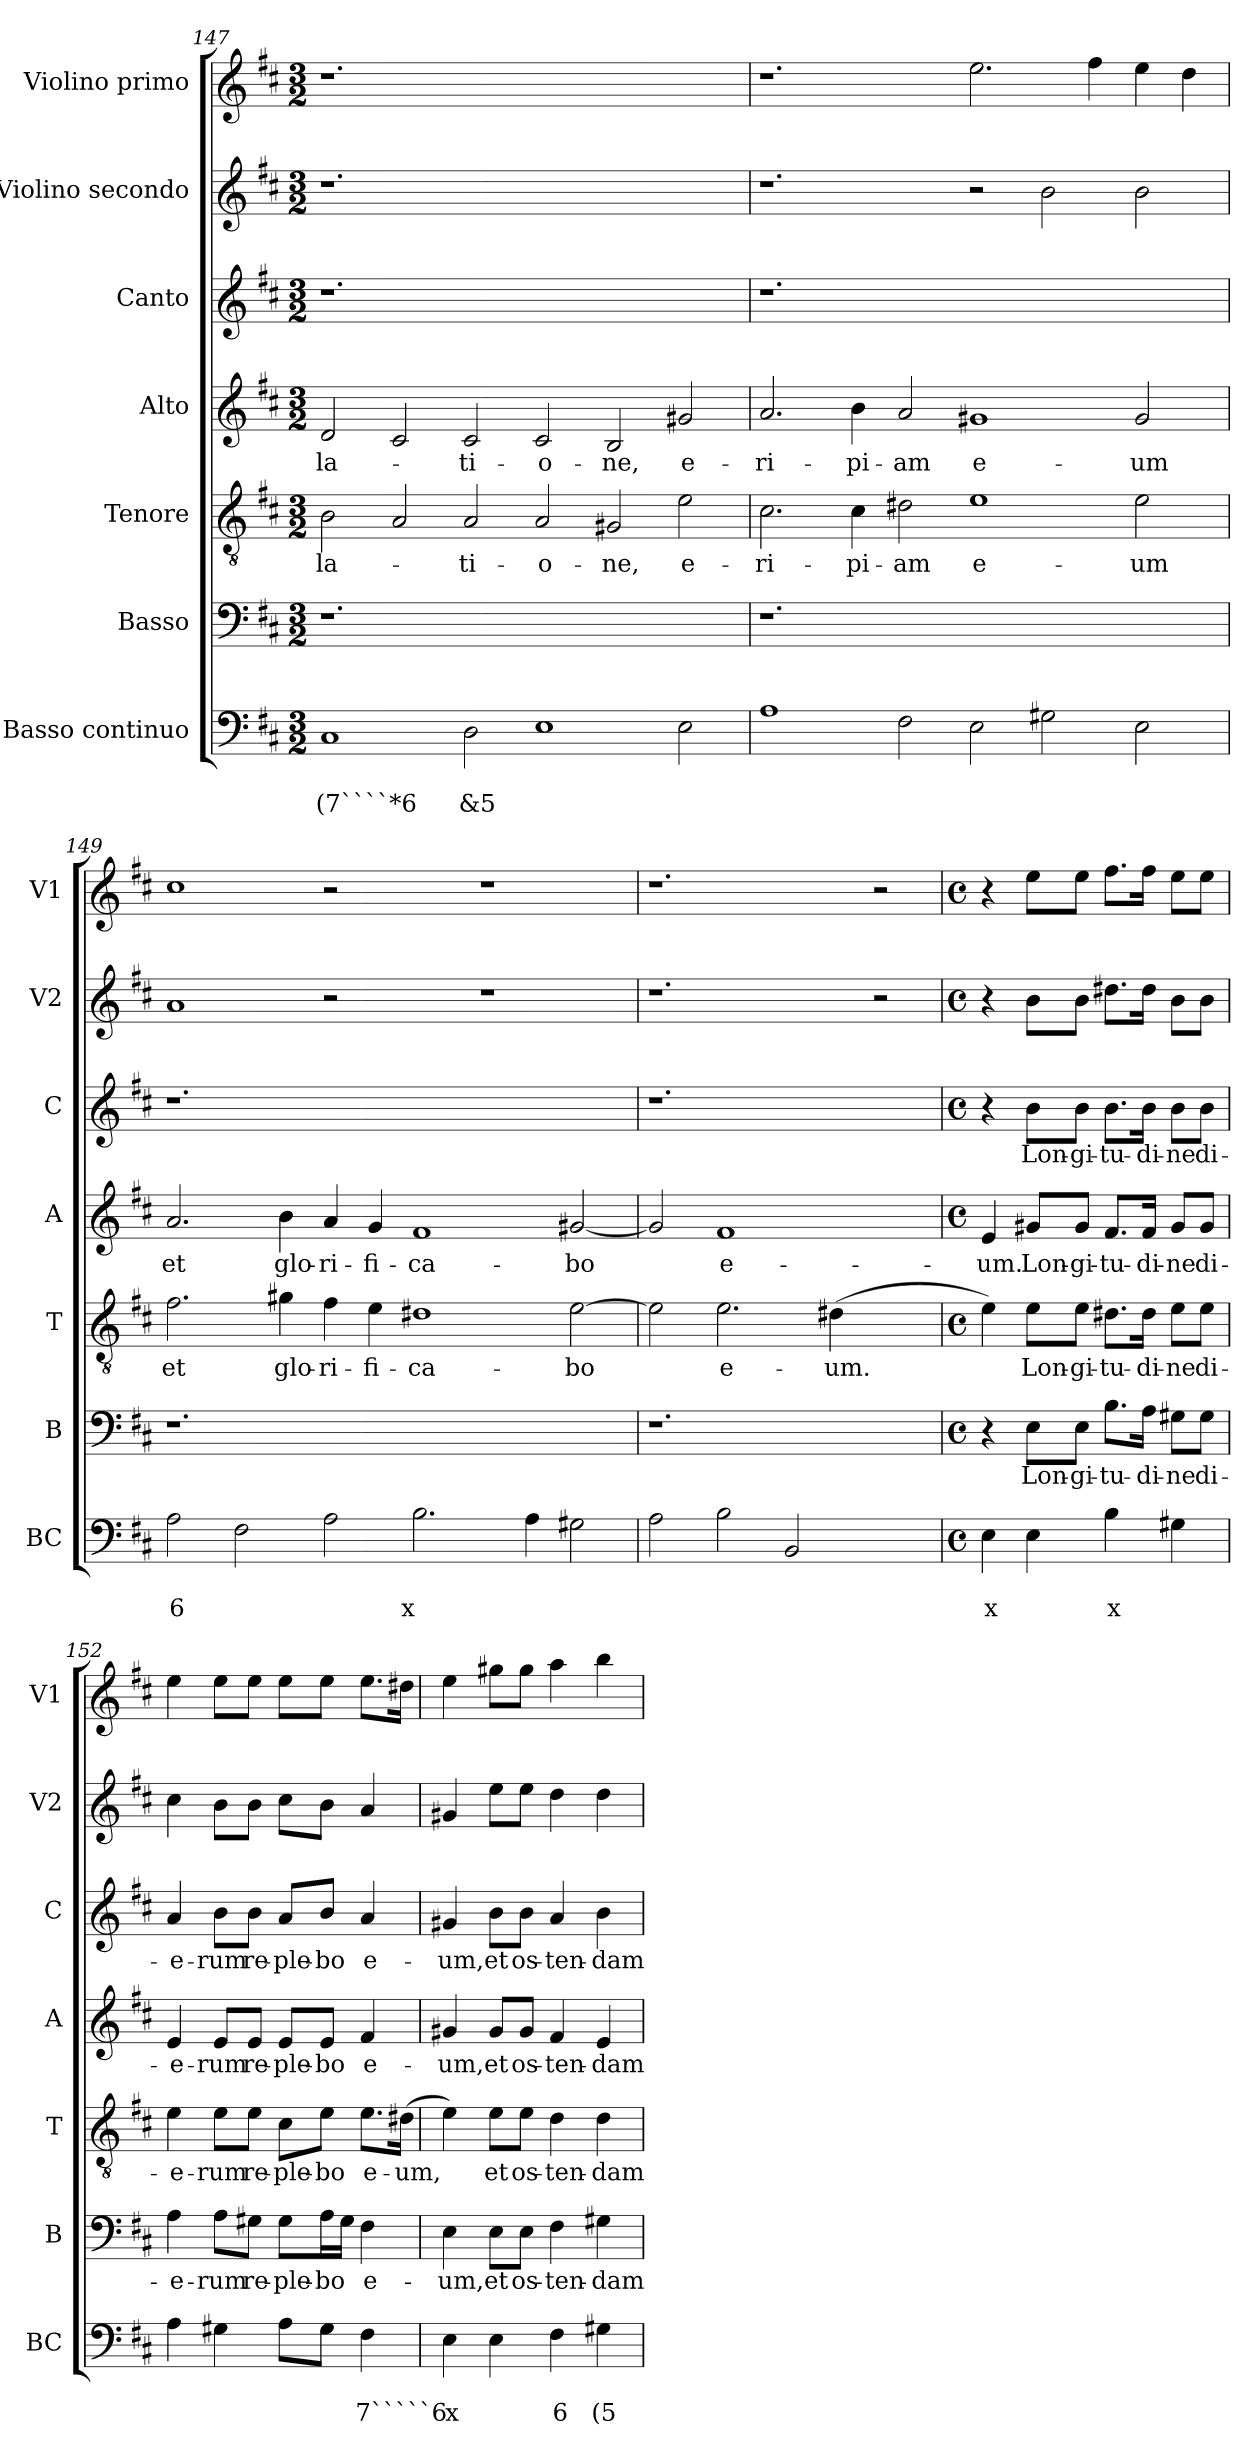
**kern	**text	**text	**kern	**text	**kern	**text	**kern	**text	**kern	**text	**kern	**kern
*part7	*part7	*part7	*part6	*part6	*part5	*part5	*part4	*part4	*part3	*part3	*part2	*part1
*staff7	*staff7	*staff7	*staff6	*staff6	*staff5	*staff5	*staff4	*staff4	*staff3	*staff3	*staff2	*staff1
*I"Basso continuo	*	*	*I"Basso	*	*I"Tenore	*	*I"Alto	*	*I"Canto	*	*I"Violino secondo	*I"Violino primo
*I'BC	*	*	*I'B	*	*I'T	*	*I'A	*	*I'C	*	*I'V2	*I'V1
*clefF4	*	*	*clefF4	*	*clefGv2	*	*clefG2	*	*clefG2	*	*clefG2	*clefG2
*k[f#c#]	*	*	*k[f#c#]	*	*k[f#c#]	*	*k[f#c#]	*	*k[f#c#]	*	*k[f#c#]	*k[f#c#]
*D:	*	*	*D:	*	*D:	*	*D:	*	*D:	*	*D:	*D:
*M3/2	*	*	*M3/2	*	*M3/2	*	*M3/2	*	*M3/2	*	*M3/2	*M3/2
=147	=147	=147	=147	=147	=147	=147	=147	=147	=147	=147	=147	=147
!	!	!LO:LY:b	!	!	!	!LO:LY:b	!	!LO:LY:b	!	!	!	!
1C#	.	(7````*6	1.r	.	2B\	-la-	2d/	-la-	1.r	.	1.r	1.r
.	.	.	.	.	2A/	.	2c#/	.	.	.	.	.
!	!	!LO:LY:b	!	!	!	!LO:LY:b	!	!LO:LY:b	!	!	!	!
2D\	.	&5	.	.	2A/	-ti-	2c#/	-ti-	.	.	.	.
!	!	!	!	!	!	!LO:LY:b	!	!LO:LY:b	!	!	!	!
1E	.	.	1.ryy	.	2A/	-o-	2c#/	-o-	1.ryy	.	1.ryy	1.ryy
!	!	!	!	!	!	!LO:LY:b	!	!LO:LY:b	!	!	!	!
.	.	.	.	.	2G#X/	-ne,	2B/	-ne,	.	.	.	.
!	!	!	!	!	!	!LO:LY:b	!	!LO:LY:b	!	!	!	!
2E\	.	.	.	.	2e\	e-	2g#X/	e-	.	.	.	.
!!LO:LB:g=z
=148	=148	=148	=148	=148	=148	=148	=148	=148	=148	=148	=148	=148
!	!	!	!	!	!	!LO:LY:b	!	!LO:LY:b	!	!	!	!
1A	.	.	1.r	.	2.c#\	-ri-	2.a/	-ri-	1.r	.	1.r	1.r
!	!	!	!	!	!	!LO:LY:b	!	!LO:LY:b	!	!	!	!
.	.	.	.	.	4c#\	-pi-	4b\	-pi-	.	.	.	.
!	!	!	!	!	!	!LO:LY:b	!	!LO:LY:b	!	!	!	!
2F#\	.	.	.	.	2d#X\	-am	2a/	-am	.	.	.	.
!	!	!	!	!	!	!LO:LY:b	!	!LO:LY:b	!	!	!	!
2E\	.	.	1.ryy	.	1e	e-	1g#X	e-	1.ryy	.	2r	2.ee\
2G#X\	.	.	.	.	.	.	.	.	.	.	2b\	.
.	.	.	.	.	.	.	.	.	.	.	.	4ff#\
!	!	!	!	!	!	!LO:LY:b	!	!LO:LY:b	!	!	!	!
2E\	.	.	.	.	2e\	-um	2g#/	-um	.	.	2b\	4ee\
.	.	.	.	.	.	.	.	.	.	.	.	4dd\
=149	=149	=149	=149	=149	=149	=149	=149	=149	=149	=149	=149	=149
!	!	!LO:LY:b	!	!	!	!LO:LY:b	!	!LO:LY:b	!	!	!	!
2A\	.	6	1.r	.	2.f#\	et	2.a/	et	1.r	.	1a	1cc#
2F#\	.	.	.	.	.	.	.	.	.	.	.	.
!	!	!	!	!	!	!LO:LY:b	!	!LO:LY:b	!	!	!	!
.	.	.	.	.	4g#X\	glo-	4b\	glo-	.	.	.	.
!	!	!	!	!	!	!LO:LY:b	!	!LO:LY:b	!	!	!	!
2A\	.	.	.	.	4f#\	-ri-	4a/	-ri-	.	.	2r	2r
!	!	!	!	!	!	!LO:LY:b	!	!LO:LY:b	!	!	!	!
.	.	.	.	.	4e\	-fi-	4g/	-fi-	.	.	.	.
!	!	!LO:LY:b	!	!	!	!LO:LY:b	!	!LO:LY:b	!	!	!	!
2.B\	.	x	1.ryy	.	1d#X	-ca-	1f#	-ca-	1.ryy	.	2ryy	2ryy
.	.	.	.	.	.	.	.	.	.	.	1r	1r
4A\	.	.	.	.	.	.	.	.	.	.	.	.
!	!	!	!	!	!	!LO:LY:b	!	!LO:LY:b	!	!	!	!
2G#X\	.	.	.	.	[2e\	-bo	[2g#X/	-bo	.	.	.	.
=150	=150	=150	=150	=150	=150	=150	=150	=150	=150	=150	=150	=150
2A\	.	.	1.r	.	2e\]	.	2g#/]	.	1.r	.	1.r	1.r
!	!	!	!	!	!	!LO:LY:b	!	!LO:LY:b	!	!	!	!
2B\	.	.	.	.	2.e\	e-	1f#	e-	.	.	.	.
2BB/	.	.	.	.	.	.	.	.	.	.	.	.
!	!	!	!	!	!	!LO:LY:b	!	!	!	!	!	!
.	.	.	.	.	(>4d#X\	-um.	.	.	.	.	.	.
2ryy	.	.	2ryy	.	2ryy	.	2ryy	.	2ryy	.	2r	2r
!!LO:PB:g=z
=151	=151	=151	=151	=151	=151	=151	=151	=151	=151	=151	=151	=151
*M4/4	*	*	*M4/4	*	*M4/4	*	*M4/4	*	*M4/4	*	*M4/4	*M4/4
*met(c)	*	*	*met(c)	*	*met(c)	*	*met(c)	*	*met(c)	*	*met(c)	*met(c)
!	!	!LO:LY:b	!	!	!	!	!	!LO:LY:b	!	!	!	!
4E\	.	x	4r	.	4e\)	.	4e/	-um.	4r	.	4r	4r
!	!	!	!	!LO:LY:b	!	!LO:LY:b	!	!LO:LY:b	!	!LO:LY:b	!	!
4E\	.	.	8E\L	Lon-	8e\L	Lon-	8g#X/L	Lon-	8b\L	Lon-	8b\L	8ee\L
!	!	!	!	!LO:LY:b	!	!LO:LY:b	!	!LO:LY:b	!	!LO:LY:b	!	!
.	.	.	8E\J	-gi-	8e\J	-gi-	8g#/J	-gi-	8b\J	-gi-	8b\J	8ee\J
!	!	!LO:LY:b	!	!LO:LY:b	!	!LO:LY:b	!	!LO:LY:b	!	!LO:LY:b	!	!
4B\	.	x	8.B\L	-tu-	8.d#X\L	-tu-	8.f#/L	-tu-	8.b\L	-tu-	8.dd#X\L	8.ff#\L
!	!	!	!	!LO:LY:b	!	!LO:LY:b	!	!LO:LY:b	!	!LO:LY:b	!	!
.	.	.	16A\Jk	-di-	16d#\Jk	-di-	16f#/Jk	-di-	16b\Jk	-di-	16dd#\Jk	16ff#\Jk
!	!	!	!	!LO:LY:b	!	!LO:LY:b	!	!LO:LY:b	!	!LO:LY:b	!	!
4G#X\	.	.	8G#X\L	-ne	8e\L	-ne	8g#/L	-ne	8b\L	-ne	8b\L	8ee\L
!	!	!	!	!LO:LY:b	!	!LO:LY:b	!	!LO:LY:b	!	!LO:LY:b	!	!
.	.	.	8G#\J	di-	8e\J	di-	8g#/J	di-	8b\J	di-	8b\J	8ee\J
=152	=152	=152	=152	=152	=152	=152	=152	=152	=152	=152	=152	=152
!	!	!	!	!LO:LY:b	!	!LO:LY:b	!	!LO:LY:b	!	!LO:LY:b	!	!
4A\	.	.	4A\	-e-	4e\	-e-	4e/	-e-	4a/	-e-	4cc#\	4ee\
!	!	!	!	!LO:LY:b	!	!LO:LY:b	!	!LO:LY:b	!	!LO:LY:b	!	!
4G#X\	.	.	8A\L	-rum	8e\L	-rum	8e/L	-rum	8b\L	-rum	8b\L	8ee\L
!	!	!	!	!LO:LY:b	!	!LO:LY:b	!	!LO:LY:b	!	!LO:LY:b	!	!
.	.	.	8G#X\J	re-	8e\J	re-	8e/J	re-	8b\J	re-	8b\J	8ee\J
!	!	!	!	!LO:LY:b	!	!LO:LY:b	!	!LO:LY:b	!	!LO:LY:b	!	!
8A\L	.	.	8G#\L	-ple-	8c#\L	-ple-	8e/L	-ple-	8a/L	-ple-	8cc#\L	8ee\L
!	!	!	!	!LO:LY:b	!	!LO:LY:b	!	!LO:LY:b	!	!LO:LY:b	!	!
8G#\J	.	.	16A\L	-bo	8e\J	-bo	8e/J	-bo	8b/J	-bo	8b\J	8ee\J
.	.	.	16G#\JJ	.	.	.	.	.	.	.	.	.
!	!	!LO:LY:b	!	!LO:LY:b	!	!LO:LY:b	!	!LO:LY:b	!	!LO:LY:b	!	!
4F#\	.	7`````6	4F#\	e-	8.e\L	e-	4f#/	e-	4a/	e-	4a/	8.ee\L
!	!	!	!	!	!	!LO:LY:b	!	!	!	!	!	!
.	.	.	.	.	(>16d#X\Jk	-um,	.	.	.	.	.	16dd#X\Jk
=153	=153	=153	=153	=153	=153	=153	=153	=153	=153	=153	=153	=153
!	!	!LO:LY:b	!	!LO:LY:b	!	!	!	!LO:LY:b	!	!LO:LY:b	!	!
4E\	.	x	4E\	-um,	4e\)	.	4g#X/	-um,	4g#X/	-um,	4g#X/	4ee\
!	!	!	!	!LO:LY:b	!	!LO:LY:b	!	!LO:LY:b	!	!LO:LY:b	!	!
4E\	.	.	8E\L	et	8e\L	et	8g#/L	et	8b\L	et	8ee\L	8gg#X\L
!	!	!	!	!LO:LY:b	!	!LO:LY:b	!	!LO:LY:b	!	!LO:LY:b	!	!
.	.	.	8E\J	os-	8e\J	os-	8g#/J	os-	8b\J	os-	8ee\J	8gg#\J
!	!	!LO:LY:b	!	!LO:LY:b	!	!LO:LY:b	!	!LO:LY:b	!	!LO:LY:b	!	!
4F#\	.	6	4F#\	-ten-	4d\	-ten-	4f#/	-ten-	4a/	-ten-	4dd\	4aa\
!	!	!LO:LY:b	!	!LO:LY:b	!	!LO:LY:b	!	!LO:LY:b	!	!LO:LY:b	!	!
4G#X\	.	(5	4G#X\	-dam	4d\	-dam	4e/	-dam	4b\	-dam	4dd\	4bb\
=	=	=	=	=	=	=	=	=	=	=	=	=
*-	*-	*-	*-	*-	*-	*-	*-	*-	*-	*-	*-	*-
